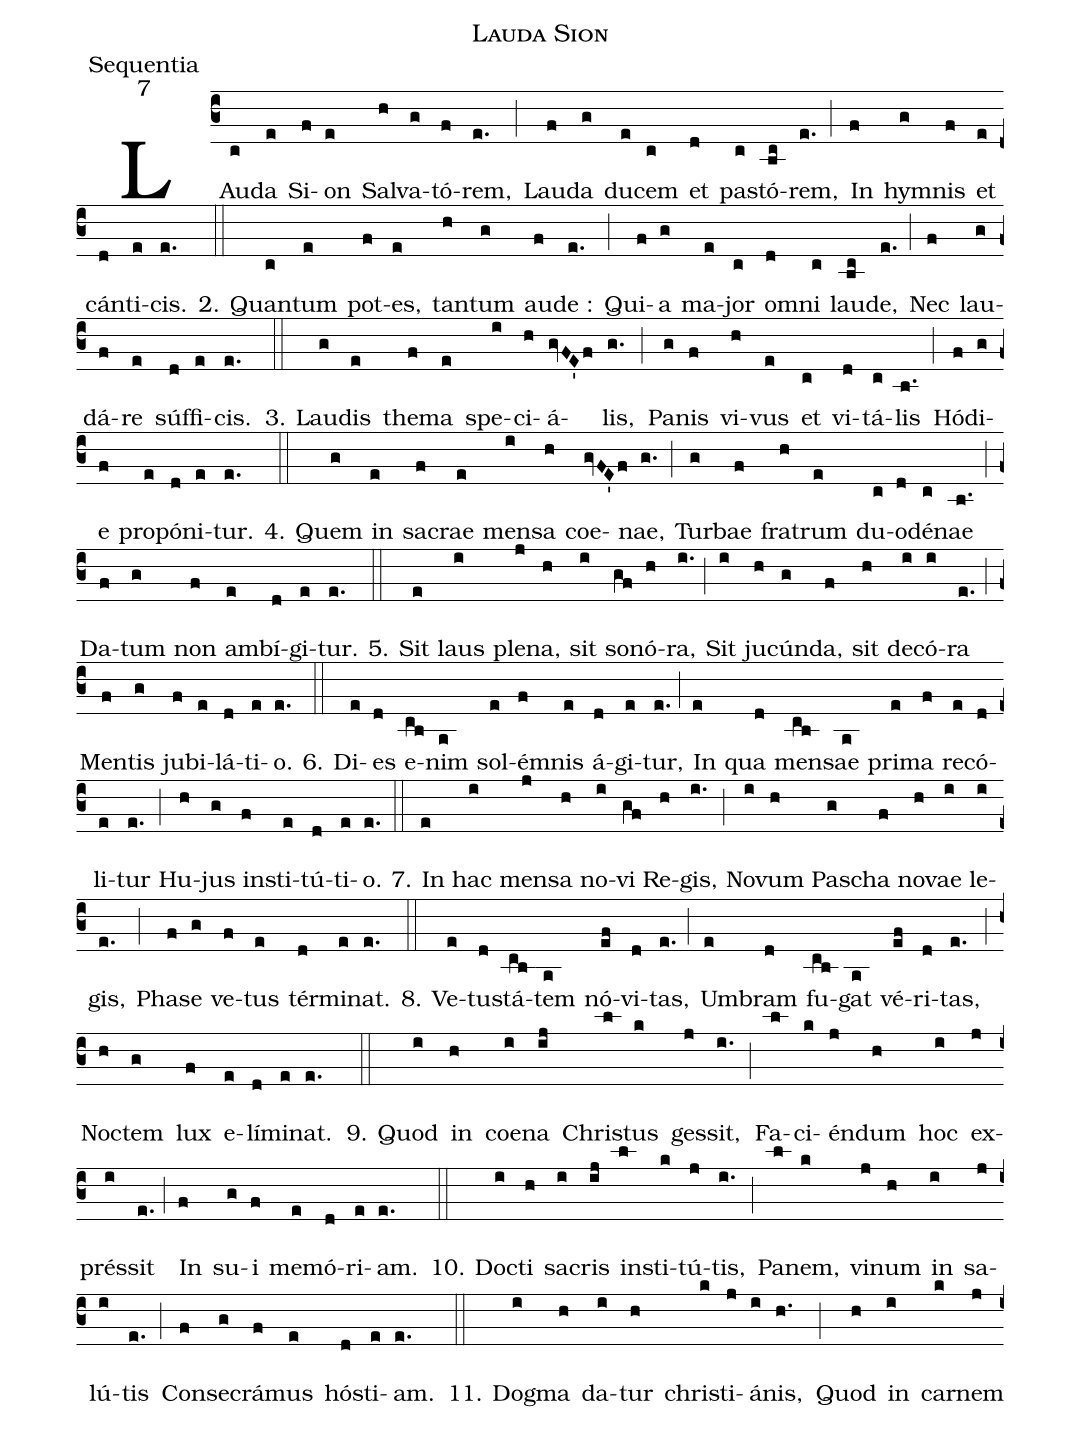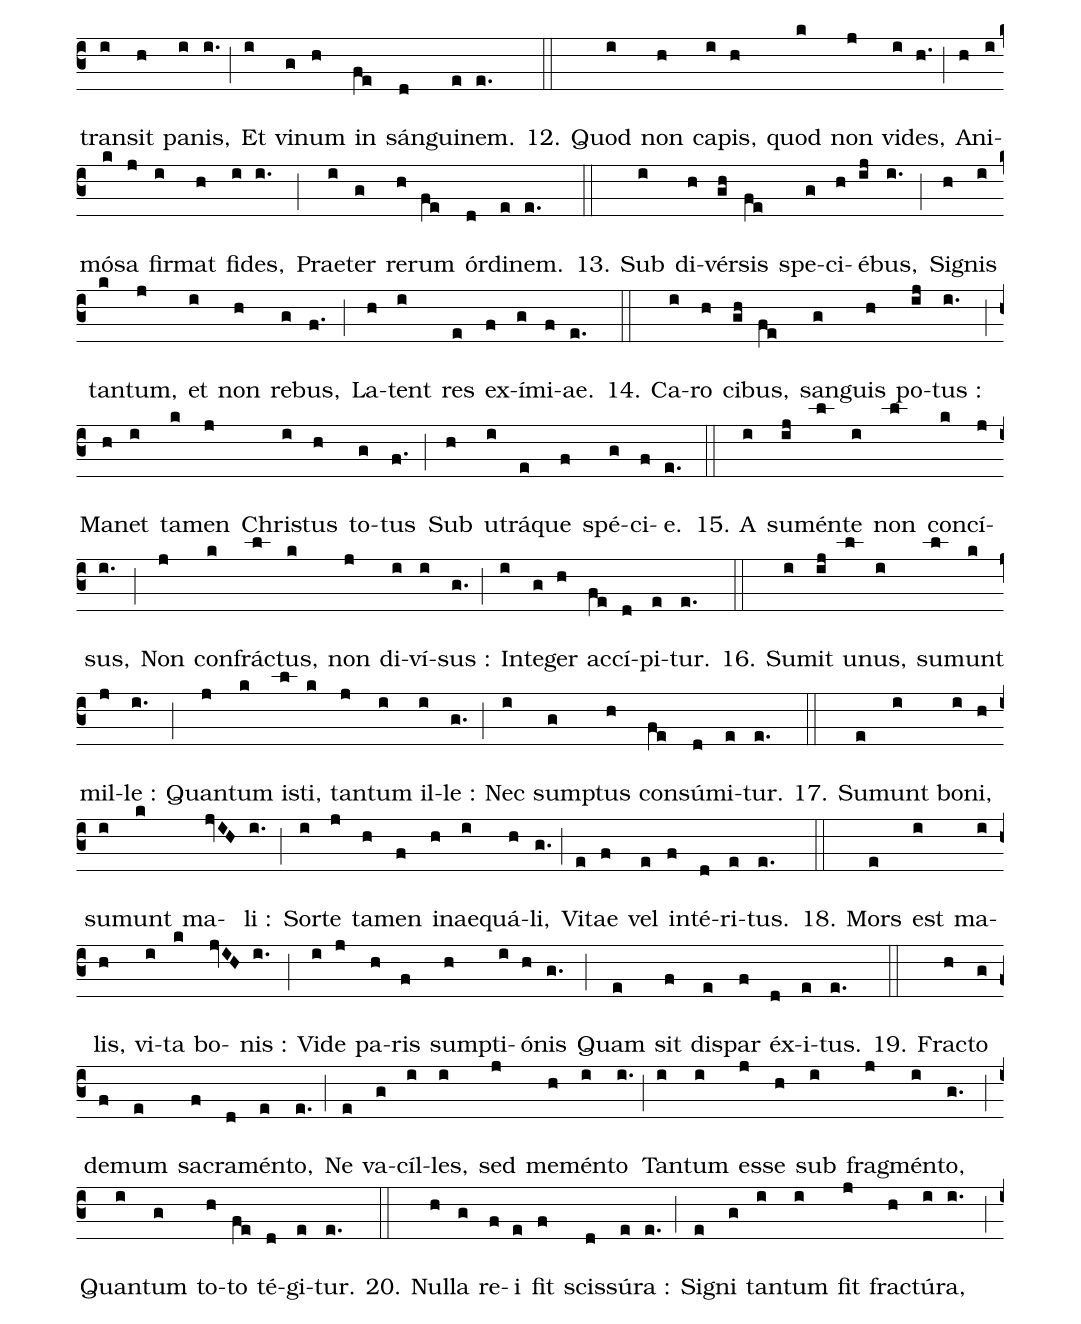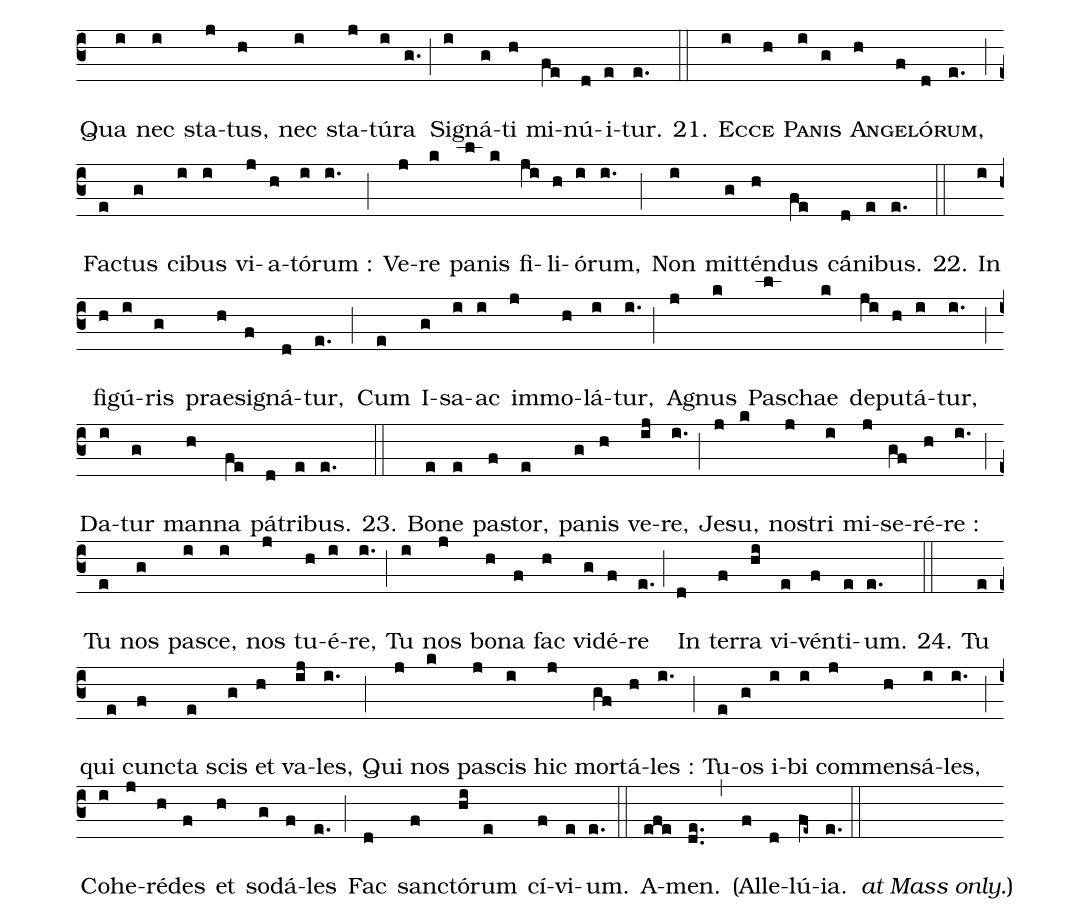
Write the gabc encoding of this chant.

name:Lauda Sion;
office-part:Sequentia;
mode:7;
%%
(c3) LAu(c)da(e) Si(f)on(e) Sal(h)va(g)tó(f)rem,(e.) (;) Lau(f)da(g) du(e)cem(c) et(d) pa(c)stó(bc)rem,(e.) (;) In(f) hy(g)mnis(f) et(e) cán(d)ti(e)cis.(e.) (::)
2. Quan(c)tum(e) pot(f)es,(e) tan(h)tum(g) au(f)de :(e.) (;) Qui(f)a(g) ma(e)jor(c) o(d)mni(c) lau(bc)de,(e.) (;) Nec(f) lau(g)dá(f)re(e) súf(d)fi(e)cis.(e.) (::)
3. Lau(g)dis(e) the(f)ma(e) spe(i)ci(h)á(gvFE'f)lis,(g.) (;) Pa(g)nis(f) vi(h)vus(e) et(c) vi(d)tá(c)lis(b.) (;) Hó(f)di(g)e(f) pro(e)pó(d)ni(e)tur.(e.) (::)
4. Quem(g) in(e) sa(f)crae(e) men(i)sa(h) coe(gvFE'f)nae,(g.) (;) Tur(g)bae(f) fra(h)trum(e) du(c)o(d)dé(c)nae(b.) (;) Da(f)tum(g) non(f) am(e)bí(d)gi(e)tur.(e.) (::)
5. Sit(e) laus(i) ple(j)na,(h) sit(i) so(gf)nó(h)ra,(i.) (;) Sit(i) ju(h)cún(g)da,(f) sit(h) de(i)có(i)ra(e.) (;) Men(f)tis(g) ju(f)bi(e)lá(d)ti(e)o.(e.) (::)
6. Di(e)es(d) e(cb)nim(a) sol(e)é(f)mnis(e) á(d)gi(e)tur,(e.) (;) In(e) qua(d) men([ull:1{1]cb)sae(a[ull:}]) pri(e)ma(f) re(e)có(d)li(e)tur(e.) (;) Hu(h)jus(g) in(f)sti(e)tú(d)ti(e)o.(e.) (::)
7. In(e) hac(i) men(j)sa(h) no(i)vi(gf) Re(h)gis,(i.) (;) No(i)vum(h) Pa(g)scha(f) no(h)vae(i) le(i)gis,(e.) (;) Pha(f)se(g) ve(f)tus(e) tér(d)mi(e)nat.(e.) (::)
8. Ve(e)tu(d)stá(cb)tem(a) nó(ef)vi(d)tas,(e.) (;) Um(e)bram(d) fu([ull:1{1]cb)gat(a[ull:}]) vé(ef)ri(d)tas,(e.) (;) No(h)ctem(g) lux(f) e(e)lí(d)mi(e)nat.(e.) (::)
9. Quod(i) in(h) coe(i)na(ij) Chri(l)stus(k) ges(j)sit,(i.) (;) Fa(l)ci(k)én(j)dum(h) hoc(i) ex(j)prés(i)sit(e.) (;) In(f) su(g)i(f) me(e)mó(d)ri(e)am.(e.) (::)
10. Do(i)cti(h) sa(i)cris(ij) in(l)sti(k)tú(j)tis,(i.) (;) Pa(l)nem,(k) vi(j)num(h) in(i) sa(j)lú(i)tis(e.) (;) Con(f)se(g)crá(f)mus(e) hó(d)sti(e)am.(e.) (::)
11. Do(i)gma(h) da(i)tur(h) chri(k)sti(j)á(i)nis,(h.) (;) Quod(h) in(i) car(k)nem(j) trans(i)it(h) pa(i)nis,(i.) (;) Et(i) vi(g)num(h) in(fe) sán(d)gui(e)nem.(e.) (::)
12. Quod(i) non(h) ca(i)pis,(h) quod(k) non(j) vi(i)des,(h.) (;) A(h)ni(i)mó(k)sa(j) fir(i)mat(h) fi(i)des,(i.) (;) Prae(i)ter(g) re(h)rum(fe) ór(d)di(e)nem.(e.) (::)
13. Sub(i) di(h)vér(gh)sis(fe) spe(g)ci(h)é(ij)bus,(i.) (;) Si(h)gnis(i) tan(k)tum,(j) et(i) non(h) re(g)bus,(f.) (;) La(h)tent(i) res(e) ex(f)í(g)mi(f)ae.(e.) (::)
14. Ca(i)ro(h) ci(gh)bus,(fe) san(g)guis(h) po(ij)tus :(i.) (;) Ma(h)net(i) ta(k)men(j) Chri(i)stus(h) to(g)tus(f.) (;) Sub(h) u(i)trá(e)que(f) spé(g)ci(f)e.(e.) (::)
15. A(i) su(ij)mén(l)te(i) non(l) con(k)cí(j)sus,(i.) (;) Non(j) con(k)frá(l)ctus,(k) non(j) di(i)ví(i)sus :(g.) (;) In(i)te(g)ger(h) ac(fe)cí(d)pi(e)tur.(e.) (::)
16. Su(i)mit(ij) u(l)nus,(i) su(l)munt(k) mil(j)le :(i.) (;) Quan(j)tum(k) i(l)sti,(k) tan(j)tum(i) il(i)le :(g.) (;) Nec(i) sum(g)ptus(h) con(fe)sú(d)mi(e)tur.(e.) (::)
17. Su(e)munt(i) bo(i)ni,(h) su(i)munt(k) ma(jvIH)li :(i.) (;) Sor(i)te(j) ta(h)men(f) in(h)ae(i)quá(h)li,(g.) (;) Vi(e)tae(f) vel(e) in(f)té(d)ri(e)tus.(e.) (::)
18. Mors(e) est(i) ma(i)lis,(h) vi(i)ta(k) bo(jvIH)nis :(i.) (;) Vi(i)de(j) pa(h)ris(f) sum(h)pti(i)ó(h)nis(g.) (;) Quam(e) sit(f) dis(e)par(f) éx(d)i(e)tus.(e.) (::)
19. Fra(h)cto(g) de(f)mum(e) sa(f)cra(d)mén(e)to,(e.) (;) Ne(e) va(g)cíl(i)les,(i) sed(j) me(h)mén(i)to(i.) (;) Tan(i)tum(i) es(j)se(h) sub(i) frag(j)mén(i)to,(g.) (;) Quan(i)tum(g) to(h)to(fe) té(d)gi(e)tur.(e.) (::)
20. Nul(h)la(g) re(f)i(e) fit(f) scis(d)sú(e)ra :(e.) (;) Si(e)gni(g) tan(i)tum(i) fit(j) fra(h)ctú(i)ra,(i.) (;) Qua(i) nec(i) sta(j)tus,(h) nec(i) sta(j)tú(i)ra(g.) (;) Si(i)gná(g)ti(h) mi(fe)nú(d)i(e)tur.(e.) (::)
21. <sc>Ec</sc>(i)<sc>ce</sc>(h) <sc>Pa</sc>(i)<sc>nis</sc>(g) <sc>An</sc>(h)<sc>ge</sc>(f)<sc>ló</sc>(d)<sc>rum</sc>,(e.) (;) Fa(e)ctus(g) ci(i)bus(i) vi(j)a(h)tó(i)rum :(i.) (;) Ve(j)re(k) pa(l)nis(k) fi(ji)li(h)ó(i)rum,(i.) (;) Non(i) mit(g)tén(h)dus(fe) cá(d)ni(e)bus.(e.) (::)
22. In(i) fi(h)gú(i)ris(g) prae(h)si(f)gná(d)tur,(e.) (;) Cum(e) I(g)sa(i)ac(i) im(j)mo(h)lá(i)tur,(i.) (;) A(j)gnus(k) Pa(l)schae(k) de(ji)pu(h)tá(i)tur,(i.) (;) Da(i)tur(g) man(h)na(fe) pá(d)tri(e)bus.(e.) (::)
23. Bo(e)ne(e) pa(f)stor,(e) pa(g)nis(h) ve(ij)re,(i.) (;) Je(j)su,(k) no(j)stri(i) mi(j)se(gf)ré(h)re :(i.) (;) Tu(e) nos(g) pa(i)sce,(i) nos(j) tu(h)é(i)re,(i.) (;) Tu(i) nos(j) bo(h)na(f) fac(h) vi(g)dé(f)re(e.) (;) In(d) ter(f)ra(hi) vi(e)vén(f)ti(e)um.(e.) (::)
24. Tu(e) qui(e) cun(f)cta(e) scis(g) et(h) va(ij)les,(i.) (;) Qui(j) nos(k) pa(j)scis(i) hic(j) mor(gf)tá(h)les :(i.) (;) Tu(e)os(g) i(i)bi(i) com(j)men(h)sá(i)les,(i.) (;) Co(i)he(j)ré(h)des(f) et(h) so(g)dá(f)les(e.) (;) Fac(d) san(f)ctó(hi)rum(e) cí(f)vi(e)um.(e.) (::)
A(efe)men.(de..) (,) <v>(</v>Al(f)le(d)lú(fe~){ia}.(e.) (::) <i>at Mass only.</i><v>)</v>()
